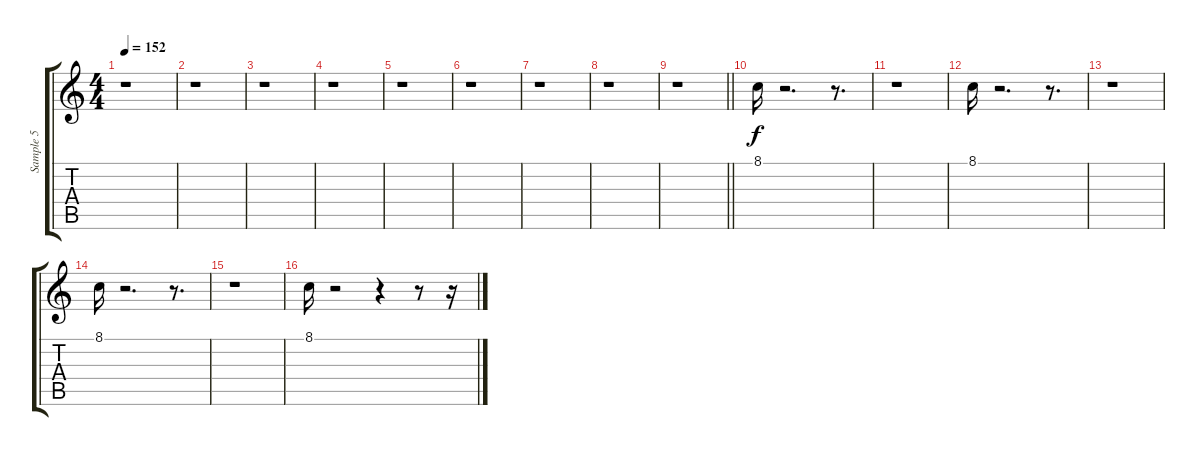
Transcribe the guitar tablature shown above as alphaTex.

\track ("Sample 5" "Sample 5") {instrument stringensemble1}
\staff {score tabs}
\tuning (E4 B3 G3 D3 A2 E2) {hide}
\ts (4 4)
\tempo 152
\clef g2
\ks c
r.1{dy ff} |
r.1 |
r.1 |
r.1 |
r.1 |
r.1 |
r.1 |
r.1 |
\barLineRight lightlight
r.1 |
\section ("" " ")
8.1.16{dy f} r.2{d} r.8{d} |
r.1 |
8.1.16 r.2{d} r.8{d} |
r.1 |
8.1.16 r.2{d} r.8{d} |
r.1 |
8.1.16 r.2 r.4 r.8 r.16
